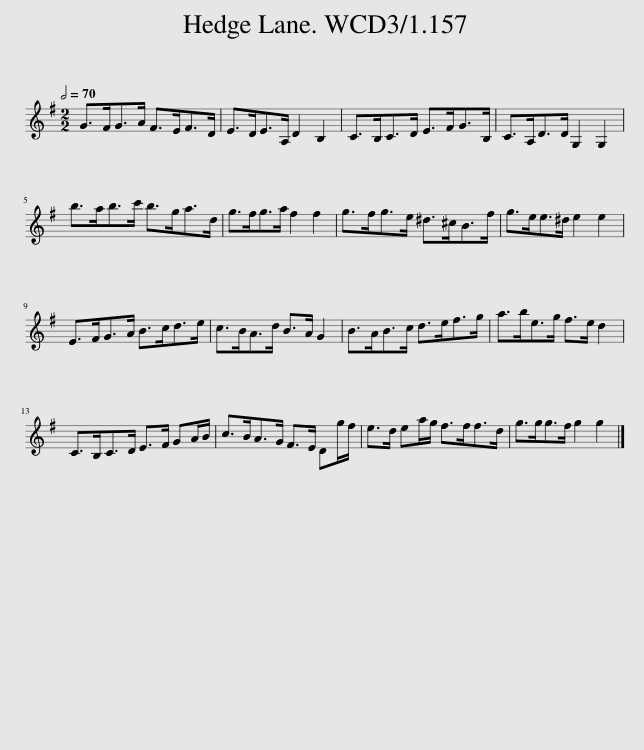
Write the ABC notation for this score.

X:1
L:1/8
Q:1/2=70
M:2/2
I:linebreak $
K:G
V:1 treble
V:1
 G>FG>A F>EF>D | E>DE>A, D2 B,2 | C>B,C>D E>FG>B, | C>A,D>D G,2 G,2 |$ b>ab>c' b>ga>d | %5
 g>fg>a f2 f2 | g>fg>e ^d>^cB>f | g>ee>^d e2 e2 |$ E>FG>A B>cd>e | c>BA>d B>A G2 | %10
 B>AB>c d>ef>g | a>be>g f>e d2 |$ C>B,C>D E>F GA/B/ | c>BA>G F>E Dg/f/ | e>d ea/g/ f>ff>d | %15
 g>gg>f g2 g2 |] %16
